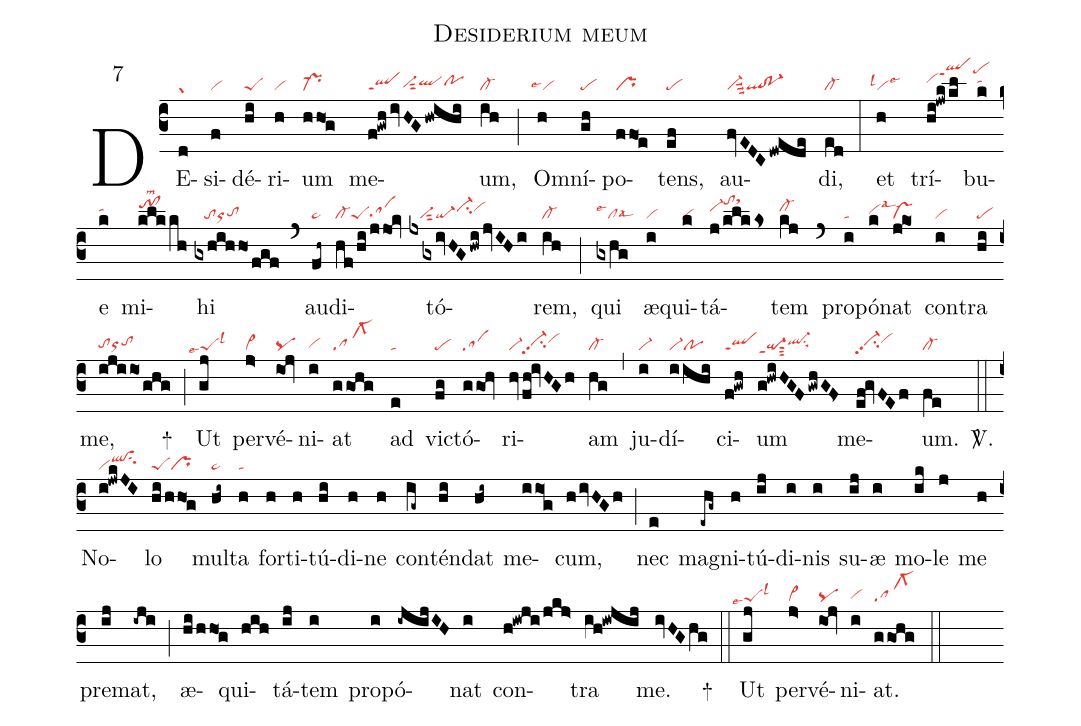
name: Desiderium meum;
mode:7;
nabc-lines:1;
%%
(c3)
DE(d|gr)si(f|vi)dé(hi|peS)ri(h|vi)um(hho1g|pr-) me(f!gwh/ivHGhwihi|qlppt1vi-hgsut2qlhhpohh)um,(ih|cl-) (;)
O(h|``vilse4)mní(gh|pe)po(ffo1e|pr)tens,(ef|pe) au(fvEDCdwede|vi-suu3ql!po-1)di,(ed|cl-) (:)
et(h|``vilsl1lse3) trí(hi!jwkkl|vihiqlhlppt1pehm)bu(k|tahi)e(k|tahi) mi(klkkh|tohj!clhjlsm2lss8)hi(gxhihho1/fgf|///toortohg) (`)
au(fh~|ta>)di(hf/hi/jjOk|cl-peSsahg)tó(jxgxivHGhwi/jvIHi|///vi-sut2qi-ci-hivihi)rem,(ih|cl-) (;)
qui(gxhg|cllse1lsal6) æ(i|vi)qui(k|vi)tá(j/klkks|vi-hitohlsthm)tem(kj|cl-hi) (`)
pro(i|ta)pó(k|vihhlsal3)nat(j!ko1|vs-) con(i|vi)tra(hi|pe) me,(ijiio1/ghg|tohgorhgtohh) +(;)
Ut(gj|```peSlse7lsl3) per(j>|vi>)vé(iOj|pq)ni(i|vihg)at(ggohg|sa!clS-1) ad(e|ta) vic(fg|pe)tó(ggOh|sa)ri(hvfh!ivHGh|vi-vi-hhpp2su2vihi)am(hg|cl-) (,)
ju(i|vi-)dí(iihi|vi-po)ci(f!gwh|qlppt1)um(g!hwiHGFgwhGF>|qi-ppt1sut3ql-hhsu1sux1) me(ef!gvFEf|vi-hhpp2su2vihi)um.(fe|cl-) <sp>V/</sp>.(::)
No(i!jwkJI|viqlhisu2)lo(hi/hho1g|peSpr) mul(hi~|ta>)ta(h|ta) for(h)ti(h)tú(hi)di(h)ne(h) con(ig~)tén(hi)dat(hi~) me(iio1g)cum,(h/ivHGh) (;)
nec(e) ma(-ehg~)gni(h)tú(ij)di(i)nis(i) su(ij)æ(i) mo(ik)le(j) me(h) pre(ij)mat,(-iji) (;)
æ(hi/hho1g)qui(hih)tá(ij)tem(i) pro(i)pó(-ijijIH)nat(i) con(h!iwji/jkj>)tra(ih!iwjij) me.(ivHGhg) +(::)
Ut(gj|```peSlse7lsl3) per(j>|vi>)vé(iOj|pq)ni(i|vihg)at.(ggohg|sa!clS-1) (::)
